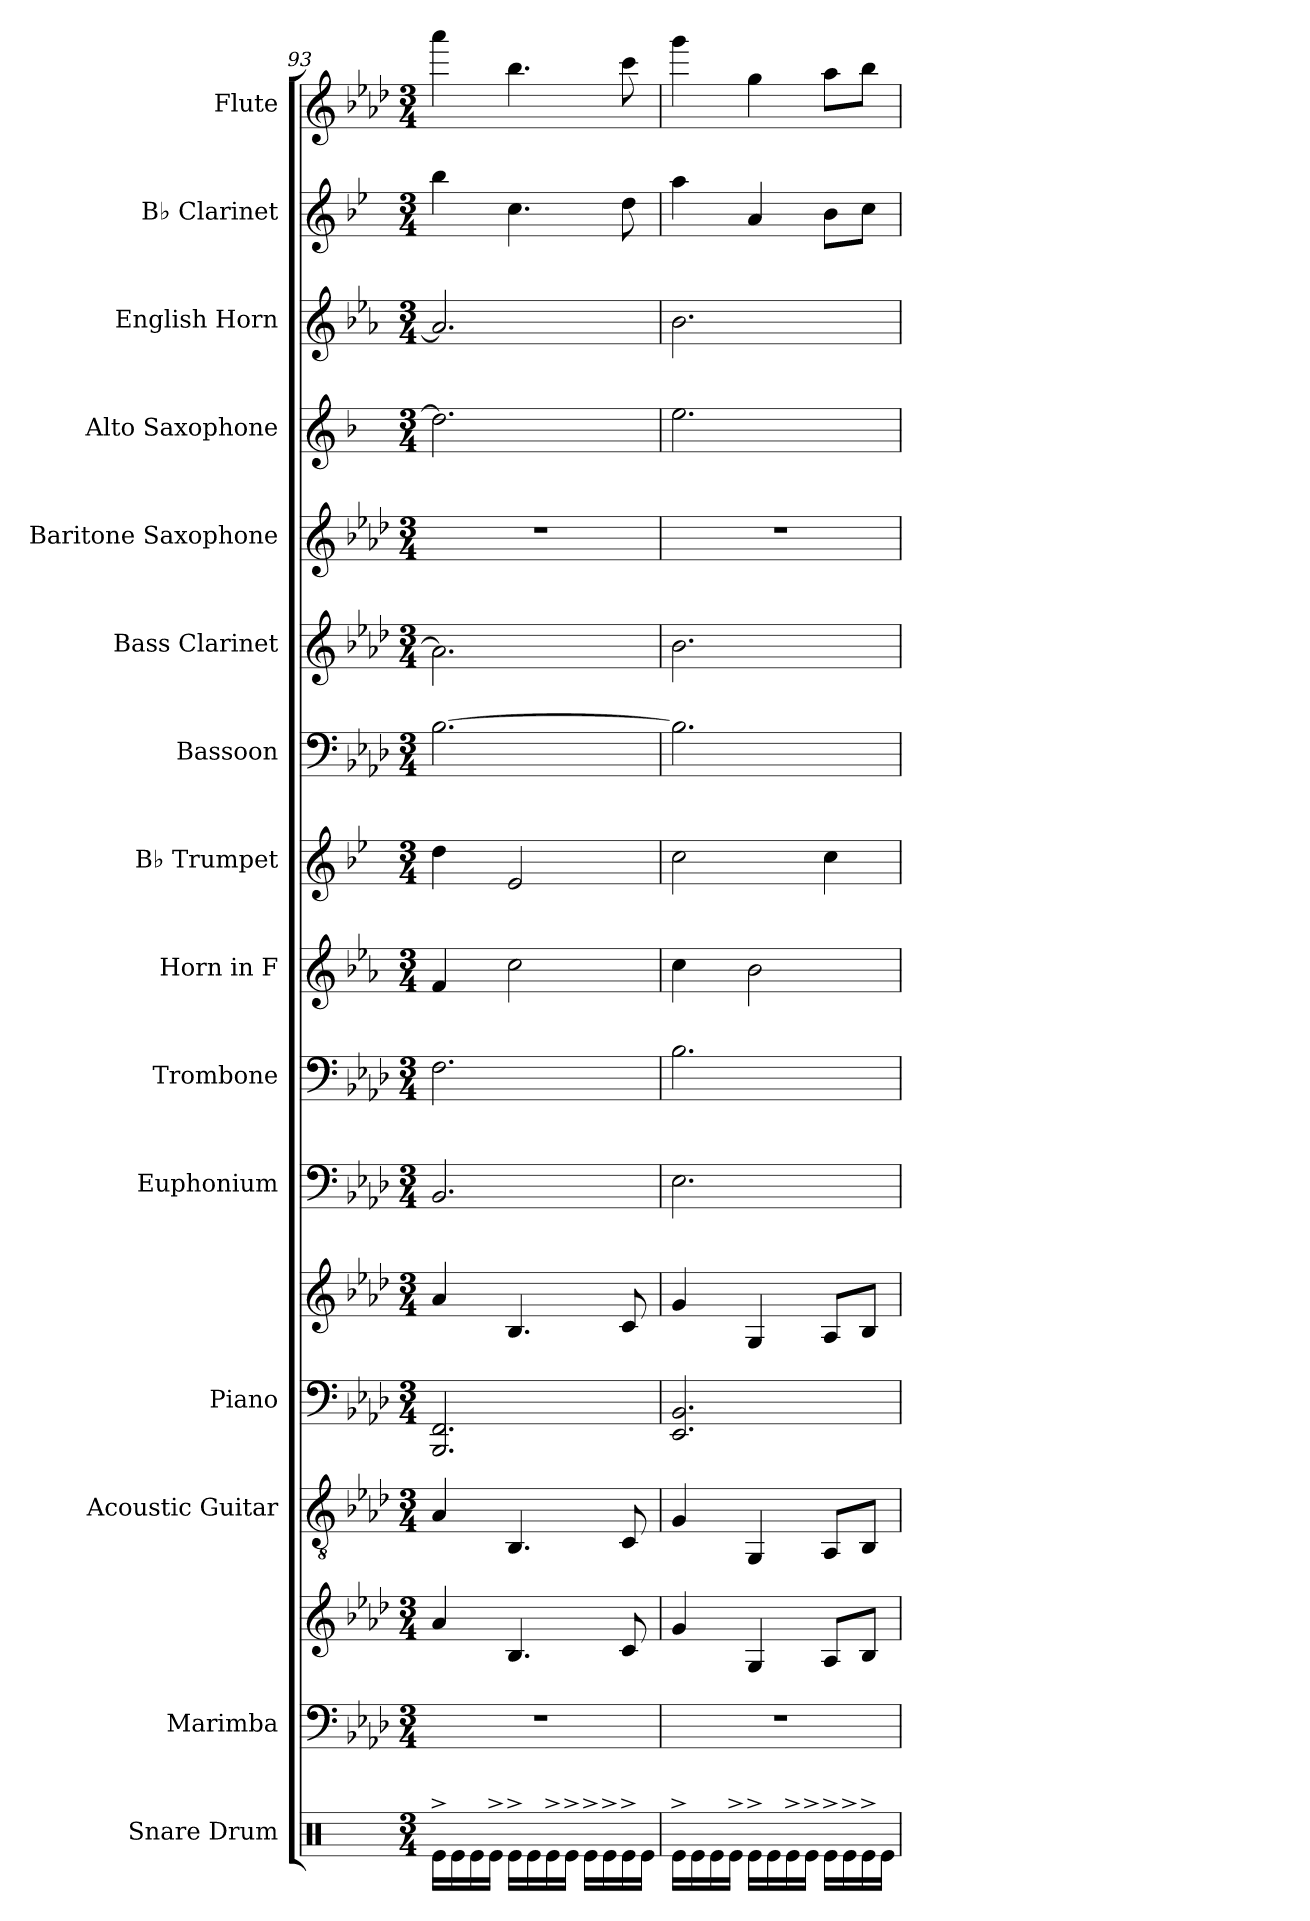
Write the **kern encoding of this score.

**kern	**kern	**kern	**kern	**kern	**kern	**kern	**kern	**kern	**kern	**kern	**kern	**kern	**kern	**kern	**kern	**kern
*part15	*part14	*part14	*part13	*part12	*part12	*part11	*part10	*part9	*part8	*part7	*part6	*part5	*part4	*part3	*part2	*part1
*staff17	*staff16	*staff15	*staff14	*staff13	*staff12	*staff11	*staff10	*staff9	*staff8	*staff7	*staff6	*staff5	*staff4	*staff3	*staff2	*staff1
*I"Snare Drum	*I"Marimba	*	*I"Acoustic Guitar	*I"Piano	*	*I"Euphonium	*I"Trombone	*I"Horn in F	*I"B♭ Trumpet	*I"Bassoon	*I"Bass Clarinet	*I"Baritone Saxophone	*I"Alto Saxophone	*I"English Horn	*I"B♭ Clarinet	*I"Flute
*I'Sn. Dr.	*I'Mrm.	*	*I'Guit.	*I'Pno.	*	*I'Eu.	*I'Trb.	*	*I'B♭ Tpt.	*I'Bsn.	*I'B. Cl.	*I'Bar. Sax.	*I'A. Sax.	*I'E. Hn.	*I'B♭ Cl.	*I'Fl.
*clefX	*clefF4	*clefG2	*clefGv2	*clefF4	*clefG2	*clefF4	*clefF4	*clefG2	*clefG2	*clefF4	*clefG2	*clefG2	*clefG2	*clefG2	*clefG2	*clefG2
*	*	*	*	*	*	*	*	*ITrd4c7	*ITrd1c2	*	*ITrd8c14	*ITrd12c21	*ITrd5c9	*ITrd4c7	*ITrd1c2	*
*k[]	*k[b-e-a-d-]	*k[b-e-a-d-]	*k[b-e-a-d-]	*k[b-e-a-d-]	*k[b-e-a-d-]	*k[b-e-a-d-]	*k[b-e-a-d-]	*k[b-e-a-d-]	*k[b-e-a-d-]	*k[b-e-a-d-]	*k[b-e-a-d-]	*k[b-e-a-d-]	*k[b-e-a-d-]	*k[b-e-a-d-]	*k[b-e-a-d-]	*k[b-e-a-d-]
*M3/4	*M3/4	*M3/4	*M3/4	*M3/4	*M3/4	*M3/4	*M3/4	*M3/4	*M3/4	*M3/4	*M3/4	*M3/4	*M3/4	*M3/4	*M3/4	*M3/4
=93	=93	=93	=93	=93	=93	=93	=93	=93	=93	=93	=93	=93	=93	=93	=93	=93
16Re^\LL	2.r	4a-/	4A-/	2.BBB-/ 2.FF/	4a-/	2.BB-/	2.F\	4B-/	4cc\	[2.B-\	2.A-\]	2.r	2.f\]	2.d-/]	4aa-\	4aaa-\
16Re\	.	.	.	.	.	.	.	.	.	.	.	.	.	.	.	.
16Re\	.	.	.	.	.	.	.	.	.	.	.	.	.	.	.	.
16Re^\JJ	.	.	.	.	.	.	.	.	.	.	.	.	.	.	.	.
16Re^\LL	.	4.B-/	4.BB-/	.	4.B-/	.	.	2f\	2d-/	.	.	.	.	.	4.b-\	4.bb-\
16Re\	.	.	.	.	.	.	.	.	.	.	.	.	.	.	.	.
16Re^\	.	.	.	.	.	.	.	.	.	.	.	.	.	.	.	.
16Re^\JJ	.	.	.	.	.	.	.	.	.	.	.	.	.	.	.	.
16Re^\LL	.	.	.	.	.	.	.	.	.	.	.	.	.	.	.	.
16Re^\	.	.	.	.	.	.	.	.	.	.	.	.	.	.	.	.
16Re^\	.	8c/	8C/	.	8c/	.	.	.	.	.	.	.	.	.	8cc\	8ccc\
16Re\JJ	.	.	.	.	.	.	.	.	.	.	.	.	.	.	.	.
!!LO:PB:g=z
=94	=94	=94	=94	=94	=94	=94	=94	=94	=94	=94	=94	=94	=94	=94	=94	=94
16Re^\LL	2.r	4g/	4G/	2.EE-/ 2.BB-/	4g/	2.E-\	2.B-\	4f\	2b-\	2.B-\]	2.B-\	2.r	2.g\	2.e-\	4gg\	4ggg\
16Re\	.	.	.	.	.	.	.	.	.	.	.	.	.	.	.	.
16Re\	.	.	.	.	.	.	.	.	.	.	.	.	.	.	.	.
16Re^\JJ	.	.	.	.	.	.	.	.	.	.	.	.	.	.	.	.
16Re^\LL	.	4G/	4GG/	.	4G/	.	.	2e-\	.	.	.	.	.	.	4g/	4gg\
16Re\	.	.	.	.	.	.	.	.	.	.	.	.	.	.	.	.
16Re^\	.	.	.	.	.	.	.	.	.	.	.	.	.	.	.	.
16Re^\JJ	.	.	.	.	.	.	.	.	.	.	.	.	.	.	.	.
16Re^\LL	.	8A-/L	8AA-/L	.	8A-/L	.	.	.	4b-\	.	.	.	.	.	8a-\L	8aa-\L
16Re^\	.	.	.	.	.	.	.	.	.	.	.	.	.	.	.	.
16Re^\	.	8B-/J	8BB-/J	.	8B-/J	.	.	.	.	.	.	.	.	.	8b-\J	8bb-\J
16Re\JJ	.	.	.	.	.	.	.	.	.	.	.	.	.	.	.	.
=	=	=	=	=	=	=	=	=	=	=	=	=	=	=	=	=
*-	*-	*-	*-	*-	*-	*-	*-	*-	*-	*-	*-	*-	*-	*-	*-	*-
